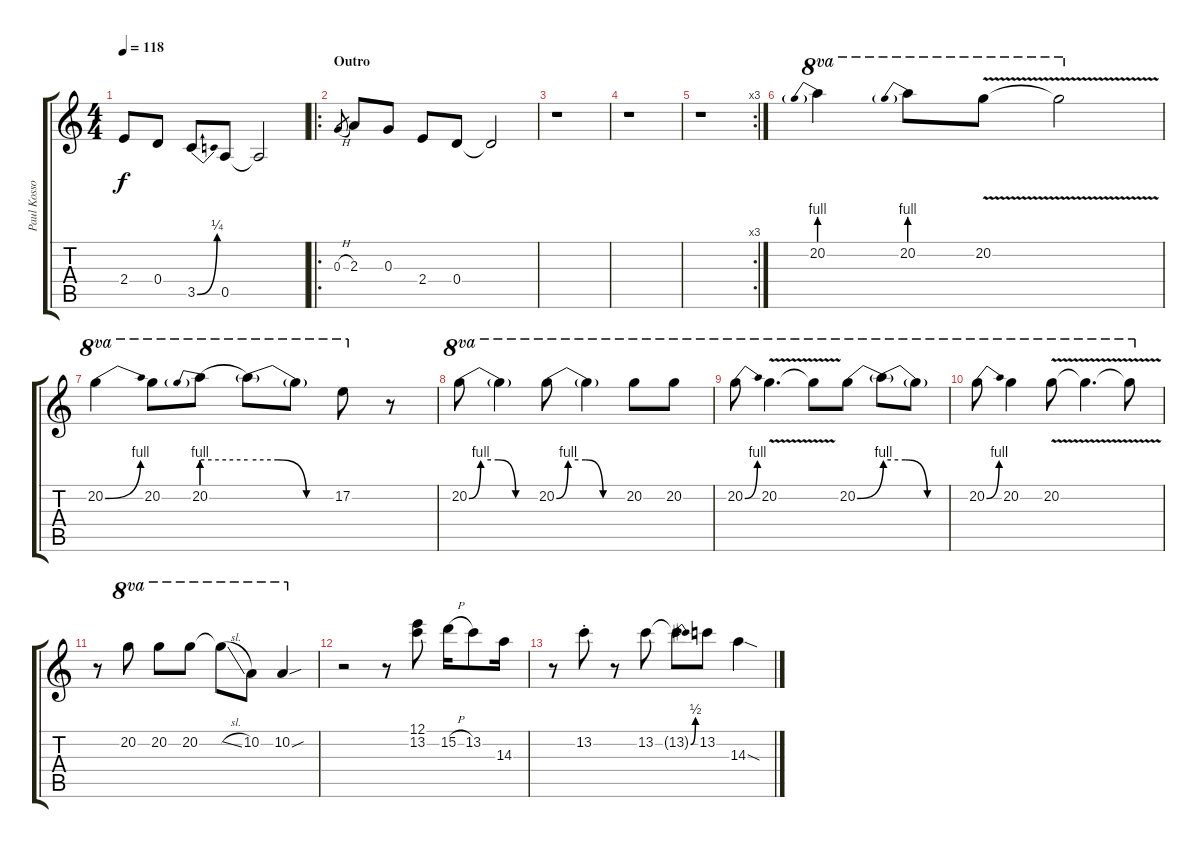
\track ("Paul Kossoff - Gtr.1" "Paul Kosso") {instrument overdrivenguitar}
\staff {score tabs}
\tuning (E4 B3 G3 D3 A2 E2) {hide}
\ts (4 4)
\tempo 118
\clef g2
\ks c
2.4.8{dy f} 0.4.8 3.5{be (bend 0 0 60 1)}.8 0.5.8 0.5{t}.2 |
\ro
\section ("" "Outro")
0.3{h}.8{gr} 2.3.8 0.3.8 2.4.8 0.4.8 0.4{t}.2 |
r.1 |
r.1 |
\rc 3
r.1 |
20.2{be (prebend 0 4 60 4)}.4{ot 8va} 20.2{be (prebend 0 4 60 4)}.8{ot 8va} 20.2{v}.8{ot 8va} 20.2{v t}.2{ot 8va} |
20.2{be (bend 0 0 60 4)}.4{ot 8va} 20.2.8{ot 8va} 20.2{be (prebend 0 4 60 4)}.8{ot 8va} 20.2{be (custom 0 4 20 4 40 0 60 0) t}.8{ot 8va} 20.2{t}.8{ot 8va} 17.2.8{ot 8va} r.8 |
20.2{be (custom 0 0 10 4 25 4 40 0 60 0)}.8{ot 8va} 20.2{t}.4{ot 8va} 20.2{be (custom 0 0 10 4 25 4 40 0 60 0)}.8{ot 8va} 20.2{t}.4{ot 8va} 20.2.8{ot 8va} 20.2.8{ot 8va} |
20.2{be (bend 0 0 60 4)}.8{ot 8va} 20.2{v}.4{d ot 8va} 20.2{v t}.8{ot 8va} 20.2{be (bend 0 0 60 4)}.8{ot 8va} 20.2{be (custom 0 4 20 4 40 0 60 0) t}.8{ot 8va} 20.2{t}.8{ot 8va} |
20.2{be (bend 0 0 60 4)}.8{ot 8va} 20.2.4{ot 8va} 20.2{v}.8{ot 8va} 20.2{v t}.4{d ot 8va} 20.2{t}.8{ot 8va} |
r.8 20.2.8{ot 8va} 20.2.8{ot 8va} 20.2.8{ot 8va} 20.2{sl t}.8{ot 8va} 10.2.8{ot 8va} 10.2{sou}.4{ot 8va} |
r.2 r.8 (12.1 13.2).8 15.2{h}.16 13.2.8 14.3.16 |
r.8 13.2{st}.8 r.8 13.2.8 13.2{be (bend 0 0 60 2) t}.8 13.2.8 14.3{sod}.4
